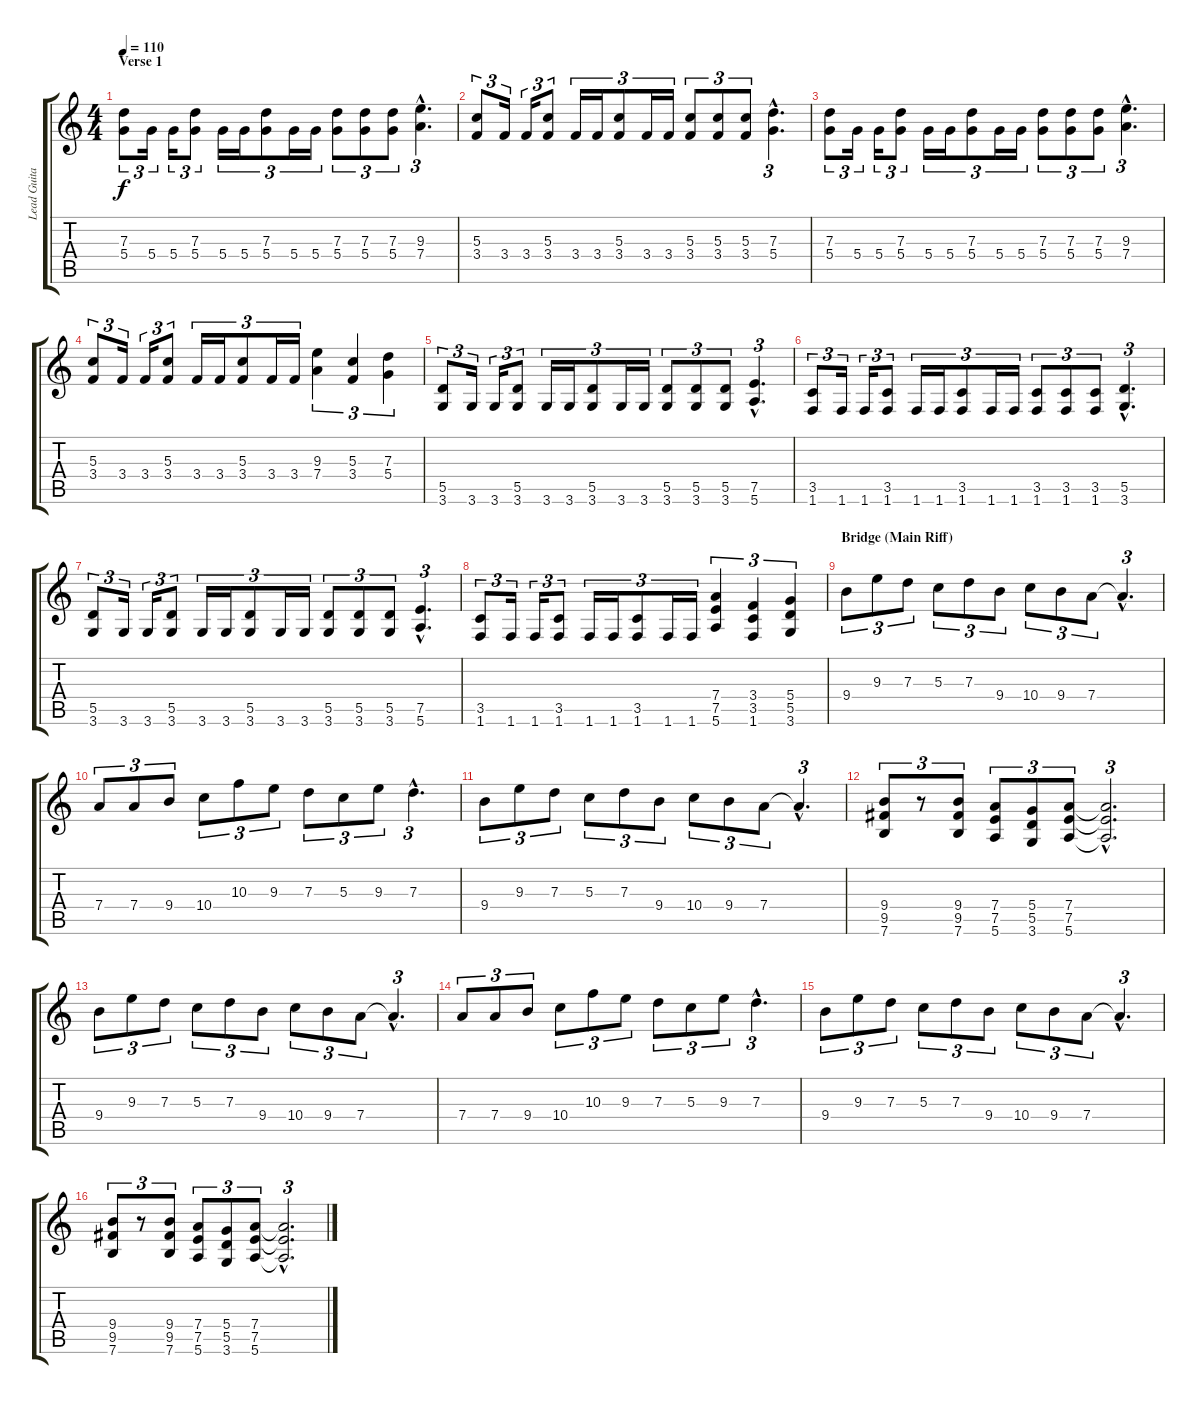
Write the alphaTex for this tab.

\track ("Lead Guitar" "Lead Guita") {instrument distortionguitar}
\staff {score tabs}
\tuning (E4 B3 G3 D3 A2 E2) {hide}
\ts (4 4)
\section ("" "Verse 1")
\tempo 110
\clef g2
\ks c
(7.3 5.4).8{tu (3 2) dy f} 5.4.16{tu (3 2)} 5.4.16{tu (3 2)} (7.3 5.4).8{tu (3 2)} 5.4.16{tu (3 2)} 5.4.16{tu (3 2)} (7.3 5.4).8{tu (3 2)} 5.4.16{tu (3 2)} 5.4.16{tu (3 2)} (7.3 5.4).8{tu (3 2)} (7.3 5.4).8{tu (3 2)} (7.3 5.4).8{tu (3 2)} (9.3{hac} 7.4{hac}).4{d tu (3 2)} |
(5.3 3.4).8{tu (3 2)} 3.4.16{tu (3 2)} 3.4.16{tu (3 2)} (5.3 3.4).8{tu (3 2)} 3.4.16{tu (3 2)} 3.4.16{tu (3 2)} (5.3 3.4).8{tu (3 2)} 3.4.16{tu (3 2)} 3.4.16{tu (3 2)} (5.3 3.4).8{tu (3 2)} (5.3 3.4).8{tu (3 2)} (5.3 3.4).8{tu (3 2)} (7.3{hac} 5.4{hac}).4{d tu (3 2)} |
(7.3 5.4).8{tu (3 2)} 5.4.16{tu (3 2)} 5.4.16{tu (3 2)} (7.3 5.4).8{tu (3 2)} 5.4.16{tu (3 2)} 5.4.16{tu (3 2)} (7.3 5.4).8{tu (3 2)} 5.4.16{tu (3 2)} 5.4.16{tu (3 2)} (7.3 5.4).8{tu (3 2)} (7.3 5.4).8{tu (3 2)} (7.3 5.4).8{tu (3 2)} (9.3{hac} 7.4{hac}).4{d tu (3 2)} |
(5.3 3.4).8{tu (3 2)} 3.4.16{tu (3 2)} 3.4.16{tu (3 2)} (5.3 3.4).8{tu (3 2)} 3.4.16{tu (3 2)} 3.4.16{tu (3 2)} (5.3 3.4).8{tu (3 2)} 3.4.16{tu (3 2)} 3.4.16{tu (3 2)} (9.3 7.4).4{tu (3 2)} (5.3 3.4).4{tu (3 2)} (7.3 5.4).4{tu (3 2)} |
(5.5 3.6).8{tu (3 2)} 3.6.16{tu (3 2)} 3.6.16{tu (3 2)} (5.5 3.6).8{tu (3 2)} 3.6.16{tu (3 2)} 3.6.16{tu (3 2)} (5.5 3.6).8{tu (3 2)} 3.6.16{tu (3 2)} 3.6.16{tu (3 2)} (5.5 3.6).8{tu (3 2)} (5.5 3.6).8{tu (3 2)} (5.5 3.6).8{tu (3 2)} (7.5{hac} 5.6{hac}).4{d tu (3 2)} |
(3.5 1.6).8{tu (3 2)} 1.6.16{tu (3 2)} 1.6.16{tu (3 2)} (3.5 1.6).8{tu (3 2)} 1.6.16{tu (3 2)} 1.6.16{tu (3 2)} (3.5 1.6).8{tu (3 2)} 1.6.16{tu (3 2)} 1.6.16{tu (3 2)} (3.5 1.6).8{tu (3 2)} (3.5 1.6).8{tu (3 2)} (3.5 1.6).8{tu (3 2)} (5.5{hac} 3.6{hac}).4{d tu (3 2)} |
(5.5 3.6).8{tu (3 2)} 3.6.16{tu (3 2)} 3.6.16{tu (3 2)} (5.5 3.6).8{tu (3 2)} 3.6.16{tu (3 2)} 3.6.16{tu (3 2)} (5.5 3.6).8{tu (3 2)} 3.6.16{tu (3 2)} 3.6.16{tu (3 2)} (5.5 3.6).8{tu (3 2)} (5.5 3.6).8{tu (3 2)} (5.5 3.6).8{tu (3 2)} (7.5{hac} 5.6{hac}).4{d tu (3 2)} |
(3.5 1.6).8{tu (3 2)} 1.6.16{tu (3 2)} 1.6.16{tu (3 2)} (3.5 1.6).8{tu (3 2)} 1.6.16{tu (3 2)} 1.6.16{tu (3 2)} (3.5 1.6).8{tu (3 2)} 1.6.16{tu (3 2)} 1.6.16{tu (3 2)} (7.4 7.5 5.6).4{tu (3 2)} (3.4 3.5 1.6).4{tu (3 2)} (5.4 5.5 3.6).4{tu (3 2)} |
\section ("" "Bridge (Main Riff)")
9.4.8{tu (3 2)} 9.3.8{tu (3 2)} 7.3.8{tu (3 2)} 5.3.8{tu (3 2)} 7.3.8{tu (3 2)} 9.4.8{tu (3 2)} 10.4.8{tu (3 2)} 9.4.8{tu (3 2)} 7.4.8{tu (3 2)} 7.4{hac t}.4{d tu (3 2)} |
7.4.8{tu (3 2)} 7.4.8{tu (3 2)} 9.4.8{tu (3 2)} 10.4.8{tu (3 2)} 10.3.8{tu (3 2)} 9.3.8{tu (3 2)} 7.3.8{tu (3 2)} 5.3.8{tu (3 2)} 9.3.8{tu (3 2)} 7.3{hac}.4{d tu (3 2)} |
9.4.8{tu (3 2)} 9.3.8{tu (3 2)} 7.3.8{tu (3 2)} 5.3.8{tu (3 2)} 7.3.8{tu (3 2)} 9.4.8{tu (3 2)} 10.4.8{tu (3 2)} 9.4.8{tu (3 2)} 7.4.8{tu (3 2)} 7.4{hac t}.4{d tu (3 2)} |
(9.4 9.5 7.6).8{tu (3 2)} r.8{tu (3 2)} (9.4 9.5 7.6).8{tu (3 2)} (7.4 7.5 5.6).8{tu (3 2)} (5.4 5.5 3.6).8{tu (3 2)} (7.4 7.5 5.6).8{tu (3 2)} (7.4{hac t} 7.5{hac t} 5.6{hac t}).2{d tu (3 2)} |
9.4.8{tu (3 2)} 9.3.8{tu (3 2)} 7.3.8{tu (3 2)} 5.3.8{tu (3 2)} 7.3.8{tu (3 2)} 9.4.8{tu (3 2)} 10.4.8{tu (3 2)} 9.4.8{tu (3 2)} 7.4.8{tu (3 2)} 7.4{hac t}.4{d tu (3 2)} |
7.4.8{tu (3 2)} 7.4.8{tu (3 2)} 9.4.8{tu (3 2)} 10.4.8{tu (3 2)} 10.3.8{tu (3 2)} 9.3.8{tu (3 2)} 7.3.8{tu (3 2)} 5.3.8{tu (3 2)} 9.3.8{tu (3 2)} 7.3{hac}.4{d tu (3 2)} |
9.4.8{tu (3 2)} 9.3.8{tu (3 2)} 7.3.8{tu (3 2)} 5.3.8{tu (3 2)} 7.3.8{tu (3 2)} 9.4.8{tu (3 2)} 10.4.8{tu (3 2)} 9.4.8{tu (3 2)} 7.4.8{tu (3 2)} 7.4{hac t}.4{d tu (3 2)} |
(9.4 9.5 7.6).8{tu (3 2)} r.8{tu (3 2)} (9.4 9.5 7.6).8{tu (3 2)} (7.4 7.5 5.6).8{tu (3 2)} (5.4 5.5 3.6).8{tu (3 2)} (7.4 7.5 5.6).8{tu (3 2)} (7.4{hac t} 7.5{hac t} 5.6{hac t}).2{d tu (3 2)}
